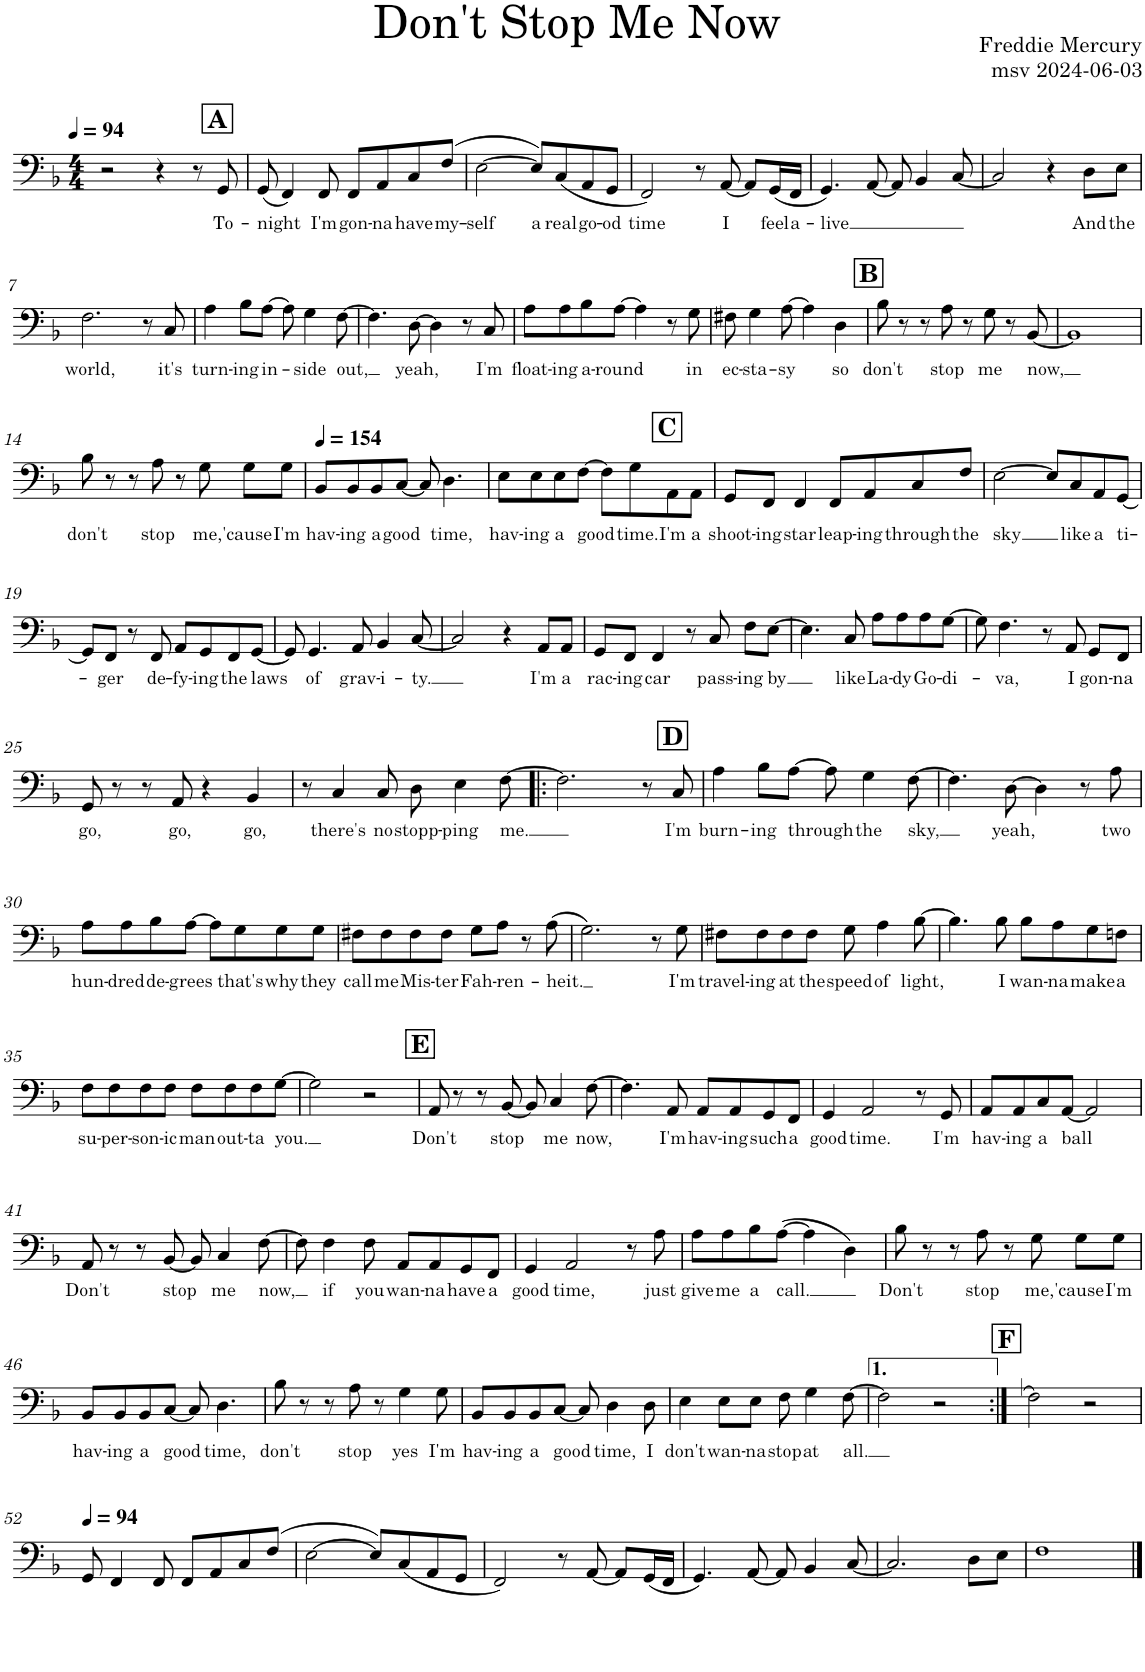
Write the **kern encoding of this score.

**kern	**text	**kern	**text	**kern	**text
*part3	*part3	*part2	*part2	*part1	*part1
*staff3	*staff3	*staff2	*staff2	*staff1	*staff1
*I"Violin	*	*I"Violin	*	*I"Violoncello	*
*I'Vln.	*	*I'Vln.	*	*I'Vc.	*
*stria5	*	*stria5	*	*	*
*clefG2	*	*clefG2	*	*clefF4	*
*k[b-]	*	*k[b-]	*	*k[b-]	*
*M4/4	*	*M4/4	*	*M4/4	*
*MM94	*	*MM94	*	*MM94	*
!!LO:REH:place=s1:a:B:cj:fs=14:t=A:qo=3.5
=1	=1	=1	=1	=1	=1
1r	.	1r	.	2r	.
.	.	.	.	4r	.
.	.	.	.	8r	.
!	!	!	!	!	!LO:LY:b
.	.	.	.	8GG/	To-
=2	=2	=2	=2	=2	=2
!	!	!	!	!	!LO:LY:b
1r	.	1r	.	(8GG/	-night
.	.	.	.	4FF/)	.
!	!	!	!	!	!LO:LY:b
.	.	.	.	8FF/	I'm
!	!	!	!	!	!LO:LY:b
.	.	.	.	8FF/L	gon-
!	!	!	!	!	!LO:LY:b
.	.	.	.	8AA/	-na
!	!	!	!	!	!LO:LY:b
.	.	.	.	8C/	have
!	!	!	!	!	!LO:LY:b
.	.	.	.	(8F/J	my-
=3	=3	=3	=3	=3	=3
!	!	!	!	!	!LO:LY:b
1r	.	1r	.	[2E\	-self
!	!	!	!	!	!LO:LY:b
.	.	.	.	8E/L])	a
!	!	!	!	!	!LO:LY:b
.	.	.	.	(8C/	real
!	!	!	!	!	!LO:LY:b
.	.	.	.	8AA/	go-
!	!	!	!	!	!LO:LY:b
.	.	.	.	8GG/J	-od
=4	=4	=4	=4	=4	=4
!	!	!	!	!	!LO:LY:b
1r	.	1r	.	2FF/)	time
.	.	.	.	8r	.
!	!	!	!	!	!LO:LY:b
.	.	.	.	[8AA/	I
.	.	.	.	8AA/L]	.
!	!	!	!	!	!LO:LY:b
.	.	.	.	(16GG/L	feel
!	!	!	!	!	!LO:LY:b
.	.	.	.	16FF/JJ	a-
=5	=5	=5	=5	=5	=5
!	!	!	!	!	!LO:LY:b
1r	.	1r	.	4.GG/)	-live
.	.	.	.	[8AA/	.
.	.	.	.	8AA/]	.
.	.	.	.	4BB-/	.
.	.	.	.	[8C/	.
=6	=6	=6	=6	=6	=6
1r	.	1r	.	2C/]	.
.	.	.	.	4r	.
!	!	!	!	!	!LO:LY:b
.	.	.	.	8D\L	And
!	!	!	!	!	!LO:LY:b
.	.	.	.	8E\J	the
!!LO:LB:g=z
=7	=7	=7	=7	=7	=7
!	!	!	!	!	!LO:LY:b
1r	.	1r	.	2.F\	world,
.	.	.	.	8r	.
!	!	!	!	!	!LO:LY:b
.	.	.	.	8C/	it's
=8	=8	=8	=8	=8	=8
!	!	!	!	!	!LO:LY:b
4AA	turn-	4F	turn-	4A\	turn-
!	!	!	!	!	!LO:LY:b
8BB-/L	-ing	8G/L	-ing	8B-\L	-ing
!	!	!	!	!	!LO:LY:b
[8AA/J	in-	[8F/J	in-	[8A\J	in-
8AA]	.	8F]	.	8A\]	.
!	!	!	!	!	!LO:LY:b
4GG	-side	4E	-side	4G\	-side
!	!	!	!	!	!LO:LY:b
[8FF	out,	[8D	out,	[8F\	out,
=9	=9	=9	=9	=9	=9
4.FF]	.	4.D]	.	4.F\]	.
!	!	!	!	!	!LO:LY:b
8r	.	8r	.	[8D\	yeah,
2r	.	2r	.	4D\]	.
.	.	.	.	8r	.
!	!	!	!	!	!LO:LY:b
.	.	.	.	8C/	I'm
=10	=10	=10	=10	=10	=10
!	!	!	!	!	!LO:LY:b
8AA/L	float-	8F/L	float-	8A\L	float-
!	!	!	!	!	!LO:LY:b
8AA/J	-ing	8F/J	-ing	8A\	-ing
!	!	!	!	!	!LO:LY:b
8BB-/L	a-	8G/L	a-	8B-\	a-
!	!	!	!	!	!LO:LY:b
[8AA/J	-round	[8F/J	-round	[8A\J	-round
4AA]	.	4F]	.	4A\]	.
4r	.	4r	.	8r	.
!	!	!	!	!	!LO:LY:b
.	.	.	.	8G\	in
=11	=11	=11	=11	=11	=11
!	!	!	!	!	!LO:LY:b
8FF#X	.	8D#X	.	8F#X\	ec-
!	!	!	!	!	!LO:LY:b
4GG	.	4E	.	4G\	-sta-
!	!	!	!	!	!LO:LY:b
[8AA	.	[8F	.	[8A\	-sy
4AA]	.	4F]	.	4A\]	.
!	!	!	!	!	!LO:LY:b
4r	.	4r	.	4D\	so
!!LO:REH:place=s1:a:B:cj:fs=14:t=B
=12	=12	=12	=12	=12	=12
!	!	!	!	!	!LO:LY:b
8G	don't	8B-	don't	8B-\	don't
8r	.	8r	.	8r	.
8r	.	8r	.	8r	.
!	!	!	!	!	!LO:LY:b
8F	stop	8A	stop	8A\	stop
8r	.	8r	.	8r	.
!	!	!	!	!	!LO:LY:b
8E	me	8G	me	8G\	me
8r	.	8r	.	8r	.
!	!	!	!	!	!LO:LY:b
[8GG	now,	[8BB-	now,	[8BB-/	now,
=13	=13	=13	=13	=13	=13
8GG/L]	.	8BB-/L]	.	1BB-]	.
8BB-/J	.	8GG/J	.	.	.
8D/L	.	8BB-/L	.	.	.
8BB-/J	.	8GG/J	.	.	.
8G/L	.	8D/L	.	.	.
8BB-/J	.	8GG/J	.	.	.
4D	.	4BB-	.	.	.
!!LO:LB:g=z
=14	=14	=14	=14	=14	=14
!	!	!	!	!	!LO:LY:b
8G	don't	8B-	don't	8B-\	don't
8r	.	8r	.	8r	.
8r	.	8r	.	8r	.
!	!	!	!	!	!LO:LY:b
8F	stop	8A	stop	8A\	stop
8r	.	8r	.	8r	.
!	!	!	!	!	!LO:LY:b
8E	me,	8G	me,	8G\	me,
!	!	!	!	!	!LO:LY:b
4r	.	4r	.	8G\L	'cause
!	!	!	!	!	!LO:LY:b
.	.	.	.	8G\J	I'm
=15	=15	=15	=15	=15	=15
*	*	*	*	*MM154	*
!	!	!	!	!	!LO:LY:b
8DD/L	hav-	8D/L	hav-	8BB-/L	hav-
!	!	!	!	!	!LO:LY:b
8DD/J	-ing	8D/J	-ing	8BB-/	-ing
!	!	!	!	!	!LO:LY:b
8DD/L	a	8D/L	a	8BB-/	a
!	!	!	!	!	!LO:LY:b
[8EE/J	good	[8E/J	good	[8C/J	good
8EE]	.	8E]	.	8C/]	.
!	!	!	!	!	!LO:LY:b
4.FF	time,	4.F	time,	4.D\	time,
!!LO:REH:place=s1:a:B:cj:fs=14:t=C:qo=3
=16	=16	=16	=16	=16	=16
!	!	!	!	!	!LO:LY:b
8EE/L	hav-	8C/L	hav-	8E\L	hav-
!	!	!	!	!	!LO:LY:b
8EE/J	-ing	8C/J	-ing	8E\	-ing
!	!	!	!	!	!LO:LY:b
8EE/L	a	8C/L	a	8E\	a
!	!	!	!	!	!LO:LY:b
[8FF/J	good	[8D/J	good	[8F\J	good
8FF/L]	.	8D/L]	.	8F\L]	.
!	!	!	!	!	!LO:LY:b
8GG/J	time.	8E/J	time.	8G\	time.
!	!	!	!	!	!LO:LY:b
4r	.	4r	.	8AA\	I'm
!	!	!	!	!	!LO:LY:b
.	.	.	.	8AA\J	a
=17	=17	=17	=17	=17	=17
!	!	!	!	!	!LO:LY:b
1FF	.	1FF	.	8GG/L	shoot-
!	!	!	!	!	!LO:LY:b
.	.	.	.	8FF/J	-ing
!	!	!	!	!	!LO:LY:b
.	.	.	.	4FF/	star
!	!	!	!	!	!LO:LY:b
.	.	.	.	8FF/L	leap-
!	!	!	!	!	!LO:LY:b
.	.	.	.	8AA/	-ing
!	!	!	!	!	!LO:LY:b
.	.	.	.	8C/	through
!	!	!	!	!	!LO:LY:b
.	.	.	.	8F/J	the
=18	=18	=18	=18	=18	=18
!	!	!	!	!	!LO:LY:b
8AA	.	8AA	.	[2E\	sky
4AA	.	4AA	.	.	.
8AA	.	8AA	.	.	.
2AA	.	2AA	.	8E/L]	.
!	!	!	!	!	!LO:LY:b
.	.	.	.	8C/	like
!	!	!	!	!	!LO:LY:b
.	.	.	.	8AA/	a
!	!	!	!	!	!LO:LY:b
.	.	.	.	[8GG/J	ti-
!!LO:LB:g=z
=19	=19	=19	=19	=19	=19
1FF	.	1FF	.	8GG/L]	.
!	!	!	!	!	!LO:LY:b
.	.	.	.	8FF/J	-ger
.	.	.	.	8r	.
!	!	!	!	!	!LO:LY:b
.	.	.	.	8FF/	de-
!	!	!	!	!	!LO:LY:b
.	.	.	.	8AA/L	-fy-
!	!	!	!	!	!LO:LY:b
.	.	.	.	8GG/	-ing
!	!	!	!	!	!LO:LY:b
.	.	.	.	8FF/	the
!	!	!	!	!	!LO:LY:b
.	.	.	.	[8GG/J	laws
=20	=20	=20	=20	=20	=20
2r	.	2r	.	8GG/]	.
!	!	!	!	!	!LO:LY:b
.	.	.	.	4.GG/	of
!	!	!	!	!	!LO:LY:b
8AA	.	8FF	.	8AA/	grav-
!	!	!	!	!	!LO:LY:b
4BB-	.	4GG	.	4BB-/	-i-
!	!	!	!	!	!LO:LY:b
8C	.	[8AA	.	[8C/	-ty.
=21	=21	=21	=21	=21	=21
8r	.	2AA]	.	2C/]	.
8C	.	.	.	.	.
8r	.	.	.	.	.
8D	.	.	.	.	.
8r	.	2r	.	4r	.
4.E	.	.	.	.	.
!	!	!	!	!	!LO:LY:b
.	.	.	.	8AA/L	I'm
!	!	!	!	!	!LO:LY:b
.	.	.	.	8AA/J	a
=22	=22	=22	=22	=22	=22
!	!	!	!	!	!LO:LY:b
1FF	.	1FF	.	8GG/L	rac-
!	!	!	!	!	!LO:LY:b
.	.	.	.	8FF/J	-ing
!	!	!	!	!	!LO:LY:b
.	.	.	.	4FF/	car
.	.	.	.	8r	.
!	!	!	!	!	!LO:LY:b
.	.	.	.	8C/	pass-
!	!	!	!	!	!LO:LY:b
.	.	.	.	8F\L	-ing
!	!	!	!	!	!LO:LY:b
.	.	.	.	[8E\J	by
=23	=23	=23	=23	=23	=23
8AA	.	8AA	.	4.E\]	.
4AA	.	4AA	.	.	.
!	!	!	!	!	!LO:LY:b
8AA	.	8AA	.	8C/	like
!	!	!	!	!	!LO:LY:b
2AA	.	2AA	.	8A\L	La-
!	!	!	!	!	!LO:LY:b
.	.	.	.	8A\	-dy
!	!	!	!	!	!LO:LY:b
.	.	.	.	8A\	Go-
!	!	!	!	!	!LO:LY:b
.	.	.	.	[8G\J	-di-
=24	=24	=24	=24	=24	=24
2FF	.	2FF	.	8G\]	.
!	!	!	!	!	!LO:LY:b
.	.	.	.	4.F\	-va,
8r	.	8r	.	8r	.
!	!	!	!	!	!LO:LY:b
8AA	I	8AA	I	8AA/	I
!	!	!	!	!	!LO:LY:b
8GG/L	gon-	8GG/L	gon-	8GG/L	gon-
!	!	!	!	!	!LO:LY:b
8FF/J	-na	8FF/J	-na	8FF/J	-na
!!LO:LB:g=z
=25	=25	=25	=25	=25	=25
!	!	!	!	!	!LO:LY:b
8GG	go,	8BB-	go,	8GG/	go,
8r	.	8r	.	8r	.
8r	.	8r	.	8r	.
!	!	!	!	!	!LO:LY:b
8C	go,	8C	go,	8AA/	go,
4r	.	4r	.	4r	.
!	!	!	!	!	!LO:LY:b
4GG	go,	4D	go,	4BB-/	go,
=26	=26	=26	=26	=26	=26
[1D	.	8r	.	8r	.
!	!	!	!	!	!LO:LY:b
.	.	4AA	there's	4C/	there's
!	!	!	!	!	!LO:LY:b
.	.	8AA	no	8C/	no
!	!	!	!	!	!LO:LY:b
.	.	8BB-	stopp-	8D\	stopp-
!	!	!	!	!	!LO:LY:b
.	.	4C	-ping	4E\	-ping
!	!	!	!	!	!LO:LY:b
.	.	[8D	me.	[8F\	me.
!!LO:REH:place=s1:a:B:cj:fs=14:t=D:qo=3.5
=27!|:	=27!|:	=27!|:	=27!|:	=27!|:	=27!|:
2.D]	.	2.D]	.	2.F\]	.
8r	.	8r	.	8r	.
!	!	!	!	!	!LO:LY:b
8C	I'm	8C	I'm	8C/	I'm
=28	=28	=28	=28	=28	=28
!	!	!	!	!	!LO:LY:b
4AA	.	4A	burn-	4A\	burn-
!	!	!	!	!	!LO:LY:b
4AA	.	8B-/L	-ing	8B-\L	-ing
!	!	!	!	!	!LO:LY:b
.	.	[8A/J	through	[8A\J	through
4AA	.	8A]	.	8A\]	.
!	!	!	!	!	!LO:LY:b
.	.	4G	the	4G\	the
4AA	.	.	.	.	.
!	!	!	!	!	!LO:LY:b
.	.	[8F	sky,	[8F\	sky,
=29	=29	=29	=29	=29	=29
4BB-	.	4.F]	.	4.F\]	.
4BB-	.	.	.	.	.
!	!	!	!	!	!LO:LY:b
.	.	[8D	yeah,	[8D\	yeah,
4BB-	.	4D]	.	4D\]	.
8r	.	8r	.	8r	.
!	!	!	!	!	!LO:LY:b
8BB-	.	8A	two	8A\	two
!!LO:LB:g=z
=30	=30	=30	=30	=30	=30
!	!	!	!	!	!LO:LY:b
4AA	.	8A/L	hun-	8A\L	hun-
!	!	!	!	!	!LO:LY:b
.	.	8A/J	-dred	8A\	-dred
!	!	!	!	!	!LO:LY:b
4AA	.	8B-/L	de-	8B-\	de-
!	!	!	!	!	!LO:LY:b
.	.	[8A/J	-grees	[8A\J	-grees
4AA	.	8A/L]	.	8A\L]	.
!	!	!	!	!	!LO:LY:b
.	.	8G/J	that's	8G\	that's
!	!	!	!	!	!LO:LY:b
8BB-/L	.	8G/L	why	8G\	why
!	!	!	!	!	!LO:LY:b
8C/J	.	8G/J	they	8G\J	they
=31	=31	=31	=31	=31	=31
!	!	!	!	!	!LO:LY:b
8BBn/L	.	8F#X/L	call	8F#X\L	call
!	!	!	!	!	!LO:LY:b
8BB/J	.	8F#/J	me	8F#\	me
!	!	!	!	!	!LO:LY:b
8BB/L	.	8F#/L	Mis-	8F#\	Mis-
!	!	!	!	!	!LO:LY:b
8BB/J	.	8F#/J	-ter	8F#\J	-ter
!	!	!	!	!	!LO:LY:b
8C/L	.	8G/L	Fah-	8G\L	Fah-
!	!	!	!	!	!LO:LY:b
8D/J	.	8A/J	-ren-	8A\J	-ren-
8r	.	8r	.	8r	.
!	!	!	!	!	!LO:LY:b
(8C	.	(8A	-heit.	(8A\	-heit.
=32	=32	=32	=32	=32	=32
2.C)	.	2.G)	.	2.G\)	.
4r	.	8r	.	8r	.
!	!	!	!	!	!LO:LY:b
.	.	8G	I'm	8G\	I'm
=33	=33	=33	=33	=33	=33
!	!	!	!	!	!LO:LY:b
8BBn/L	.	8F#X/L	travel-	8F#X\L	travel-
!	!	!	!	!	!LO:LY:b
8BB/J	.	8F#/J	-ing	8F#\	-ing
!	!	!	!	!	!LO:LY:b
8BB/L	.	8F#/L	at	8F#\	at
!	!	!	!	!	!LO:LY:b
8BB/J	.	8F#/J	the	8F#\J	the
!	!	!	!	!	!LO:LY:b
8C/L	.	8G	speed	8G\	speed
!	!	!	!	!	!LO:LY:b
8D/J	.	4A	of	4A\	of
8r	.	.	.	.	.
!	!	!	!	!	!LO:LY:b
[8E-X	.	[8B-	light,	[8B-\	light,
=34	=34	=34	=34	=34	=34
4.E-]	.	4.B-]	.	4.B-\]	.
!	!	!	!	!	!LO:LY:b
8BB-	I	8G	I	8B-\	I
!	!	!	!	!	!LO:LY:b
8BB-/L	wan-	8G/L	wan-	8B-\L	wan-
!	!	!	!	!	!LO:LY:b
8AA/J	-na	8F/J	-na	8A\	-na
!	!	!	!	!	!LO:LY:b
8GG/L	make	8E/L	make	8G\	make
!	!	!	!	!	!LO:LY:b
8FF/J	a	8D/J	a	8Fn\J	a
!!LO:LB:g=z
=35	=35	=35	=35	=35	=35
!	!	!	!	!	!LO:LY:b
8FF/L	su-	8D/L	su-	8F\L	su-
!	!	!	!	!	!LO:LY:b
8FF/J	-per-	8D/J	-per-	8F\	-per-
!	!	!	!	!	!LO:LY:b
8FF/L	-son-	8D/L	-son-	8F\	-son-
!	!	!	!	!	!LO:LY:b
8FF/J	-ic	8D/J	-ic	8F\J	-ic
!	!	!	!	!	!LO:LY:b
8FF/L	man	8D/L	man	8F\L	man
!	!	!	!	!	!LO:LY:b
8FF/J	out-	8D/J	out-	8F\	out-
!	!	!	!	!	!LO:LY:b
8FF/L	-ta	8D/L	-ta	8F\	-ta
!	!	!	!	!	!LO:LY:b
[8GG/J	you.	[8E/J	you.	[8G\J	you.
=36	=36	=36	=36	=36	=36
2GG]	.	2E]	.	2G\]	.
2r	.	2r	.	2r	.
!!LO:REH:place=s1:a:B:cj:fs=14:t=E
=37	=37	=37	=37	=37	=37
!	!	!	!	!	!LO:LY:b
8AA	Don't	8AA	Don't	8AA/	Don't
8r	.	8r	.	8r	.
8r	.	8r	.	8r	.
!	!	!	!	!	!LO:LY:b
[8BB-	stop	[8BB-	stop	[8BB-/	stop
8BB-]	.	8BB-]	.	8BB-/]	.
!	!	!	!	!	!LO:LY:b
4C	me	4C	me	4C/	me
!	!	!	!	!	!LO:LY:b
[8F	now,	[8F	now,	[8F\	now,
=38	=38	=38	=38	=38	=38
4.F]	.	4.F]	.	4.F\]	.
!	!	!	!	!	!LO:LY:b
8r	.	8r	.	8AA/	I'm
!	!	!	!	!	!LO:LY:b
2r	.	2r	.	8AA/L	hav-
!	!	!	!	!	!LO:LY:b
.	.	.	.	8AA/	-ing
!	!	!	!	!	!LO:LY:b
.	.	.	.	8GG/	such
!	!	!	!	!	!LO:LY:b
.	.	.	.	8FF/J	a
=39	=39	=39	=39	=39	=39
!	!	!	!	!	!LO:LY:b
1r	.	1r	.	4GG/	good
!	!	!	!	!	!LO:LY:b
.	.	.	.	2AA/	time.
.	.	.	.	8r	.
!	!	!	!	!	!LO:LY:b
.	.	.	.	8GG/	I'm
=40	=40	=40	=40	=40	=40
!	!	!	!	!	!LO:LY:b
1r	.	1r	.	8AA/L	hav-
!	!	!	!	!	!LO:LY:b
.	.	.	.	8AA/	-ing
!	!	!	!	!	!LO:LY:b
.	.	.	.	8C/	a
!	!	!	!	!	!LO:LY:b
.	.	.	.	[8AA/J	ball
.	.	.	.	2AA/]	.
!!LO:LB:g=z
=41	=41	=41	=41	=41	=41
!	!	!	!	!	!LO:LY:b
8AA	Don't	8AA	Don't	8AA/	Don't
8r	.	8r	.	8r	.
8r	.	8r	.	8r	.
!	!	!	!	!	!LO:LY:b
[8BB-	stop	[8BB-	stop	[8BB-/	stop
8BB-]	.	8BB-]	.	8BB-/]	.
!	!	!	!	!	!LO:LY:b
4C	me	4C	me	4C/	me
!	!	!	!	!	!LO:LY:b
[8F	now,	[8F	now,	[8F\	now,
=42	=42	=42	=42	=42	=42
8F]	.	8F]	.	8F\]	.
!	!	!	!	!	!LO:LY:b
8r	.	8r	.	4F\	if
4r	.	4r	.	.	.
!	!	!	!	!	!LO:LY:b
.	.	.	.	8F\	you
!	!	!	!	!	!LO:LY:b
2r	.	2r	.	8AA/L	wan-
!	!	!	!	!	!LO:LY:b
.	.	.	.	8AA/	-na
!	!	!	!	!	!LO:LY:b
.	.	.	.	8GG/	have
!	!	!	!	!	!LO:LY:b
.	.	.	.	8FF/J	a
=43	=43	=43	=43	=43	=43
!	!	!	!	!	!LO:LY:b
4r	.	4r	.	4GG/	good
!	!	!	!	!	!LO:LY:b
2r	.	2r	.	2AA/	time,
8r	.	8r	.	8r	.
!	!	!	!	!	!LO:LY:b
8C	.	8F	.	8A\	just
=44	=44	=44	=44	=44	=44
!	!	!	!	!	!LO:LY:b
8C/L	.	8F/L	.	8A\L	give
!	!	!	!	!	!LO:LY:b
8C/J	.	8F/J	.	8A\	me
!	!	!	!	!	!LO:LY:b
8D/L	.	8G/L	.	8B-\	a
!	!	!	!	!	!LO:LY:b
[8C/J	.	[8F/J	.	([8A\J	call.
2C]	.	2F]	.	4A\]	.
.	.	.	.	4D\)	.
=45	=45	=45	=45	=45	=45
!	!	!	!	!	!LO:LY:b
8B-	Don't	8B-	Don't	8B-\	Don't
8r	.	8r	.	8r	.
8r	.	8r	.	8r	.
!	!	!	!	!	!LO:LY:b
8A	stop	8A	stop	8A\	stop
8r	.	8r	.	8r	.
!	!	!	!	!	!LO:LY:b
8G	me,	8G	me,	8G\	me,
!	!	!	!	!	!LO:LY:b
4r	.	4r	.	8G\L	'cause
!	!	!	!	!	!LO:LY:b
.	.	.	.	8G\J	I'm
!!LO:LB:g=z
=46	=46	=46	=46	=46	=46
!	!	!	!	!	!LO:LY:b
1r	.	1r	.	8BB-/L	hav-
!	!	!	!	!	!LO:LY:b
.	.	.	.	8BB-/	-ing
!	!	!	!	!	!LO:LY:b
.	.	.	.	8BB-/	a
!	!	!	!	!	!LO:LY:b
.	.	.	.	[8C/J	good
.	.	.	.	8C/]	.
!	!	!	!	!	!LO:LY:b
.	.	.	.	4.D\	time,
=47	=47	=47	=47	=47	=47
!	!	!	!	!	!LO:LY:b
8B-	don't	8B-	don't	8B-\	don't
8r	.	8r	.	8r	.
8r	.	8r	.	8r	.
!	!	!	!	!	!LO:LY:b
8A	stop	8A	stop	8A\	stop
8r	.	8r	.	8r	.
!	!	!	!	!	!LO:LY:b
8r	.	8r	.	4G\	yes
4r	.	4r	.	.	.
!	!	!	!	!	!LO:LY:b
.	.	.	.	8G\	I'm
=48	=48	=48	=48	=48	=48
!	!	!	!	!	!LO:LY:b
1r	.	1r	.	8BB-/L	hav-
!	!	!	!	!	!LO:LY:b
.	.	.	.	8BB-/	-ing
!	!	!	!	!	!LO:LY:b
.	.	.	.	8BB-/	a
!	!	!	!	!	!LO:LY:b
.	.	.	.	[8C/J	good
.	.	.	.	8C/]	.
!	!	!	!	!	!LO:LY:b
.	.	.	.	4D\	time,
!	!	!	!	!	!LO:LY:b
.	.	.	.	8D\	I
=49	=49	=49	=49	=49	=49
!	!	!	!	!	!LO:LY:b
4C	don't	4E	don't	4E\	don't
!	!	!	!	!	!LO:LY:b
8C/L	wan-	8E/L	wan-	8E\L	wan-
!	!	!	!	!	!LO:LY:b
8C/J	-na	8E/J	-na	8E\J	-na
!	!	!	!	!	!LO:LY:b
8D	stop	8F	stop	8F\	stop
!	!	!	!	!	!LO:LY:b
4E	at	4G	at	4G\	at
!	!	!	!	!	!LO:LY:b
[8D	all.	[8F	all.	[8F\	all.
=50	=50	=50	=50	=50	=50
2D]	.	2F]	.	2F\]	.
2r	.	2r	.	2r	.
!!LO:REH:place=s1:a:B:cj:fs=14:t=F
=51:|!	=51:|!	=51:|!	=51:|!	=51:|!	=51:|!
.	.	.	.	[4qF/	.
1r	.	1r	.	2F\]	.
.	.	.	.	2r	.
!!LO:LB:g=z
=52	=52	=52	=52	=52	=52
*	*	*	*	*MM94	*
1r	.	1r	.	8GG/	.
.	.	.	.	4FF/	.
.	.	.	.	8FF/	.
.	.	.	.	8FF/L	.
.	.	.	.	8AA/	.
.	.	.	.	8C/	.
.	.	.	.	(8F/J	.
=53	=53	=53	=53	=53	=53
1r	.	1r	.	[2E\	.
.	.	.	.	8E/L])	.
.	.	.	.	(8C/	.
.	.	.	.	8AA/	.
.	.	.	.	8GG/J	.
=54	=54	=54	=54	=54	=54
1r	.	1r	.	2FF/)	.
.	.	.	.	8r	.
.	.	.	.	[8AA/	.
.	.	.	.	8AA/L]	.
.	.	.	.	(16GG/L	.
.	.	.	.	16FF/JJ	.
=55	=55	=55	=55	=55	=55
1r	.	1r	.	4.GG/)	.
.	.	.	.	[8AA/	.
.	.	.	.	8AA/]	.
.	.	.	.	4BB-/	.
.	.	.	.	[8C/	.
=56	=56	=56	=56	=56	=56
1r	.	1r	.	2.C/]	.
.	.	.	.	8D\L	.
.	.	.	.	8E\J	.
=57	=57	=57	=57	=57	=57
1r	.	1r	.	1F	.
==	==	==	==	==	==
*-	*-	*-	*-	*-	*-
